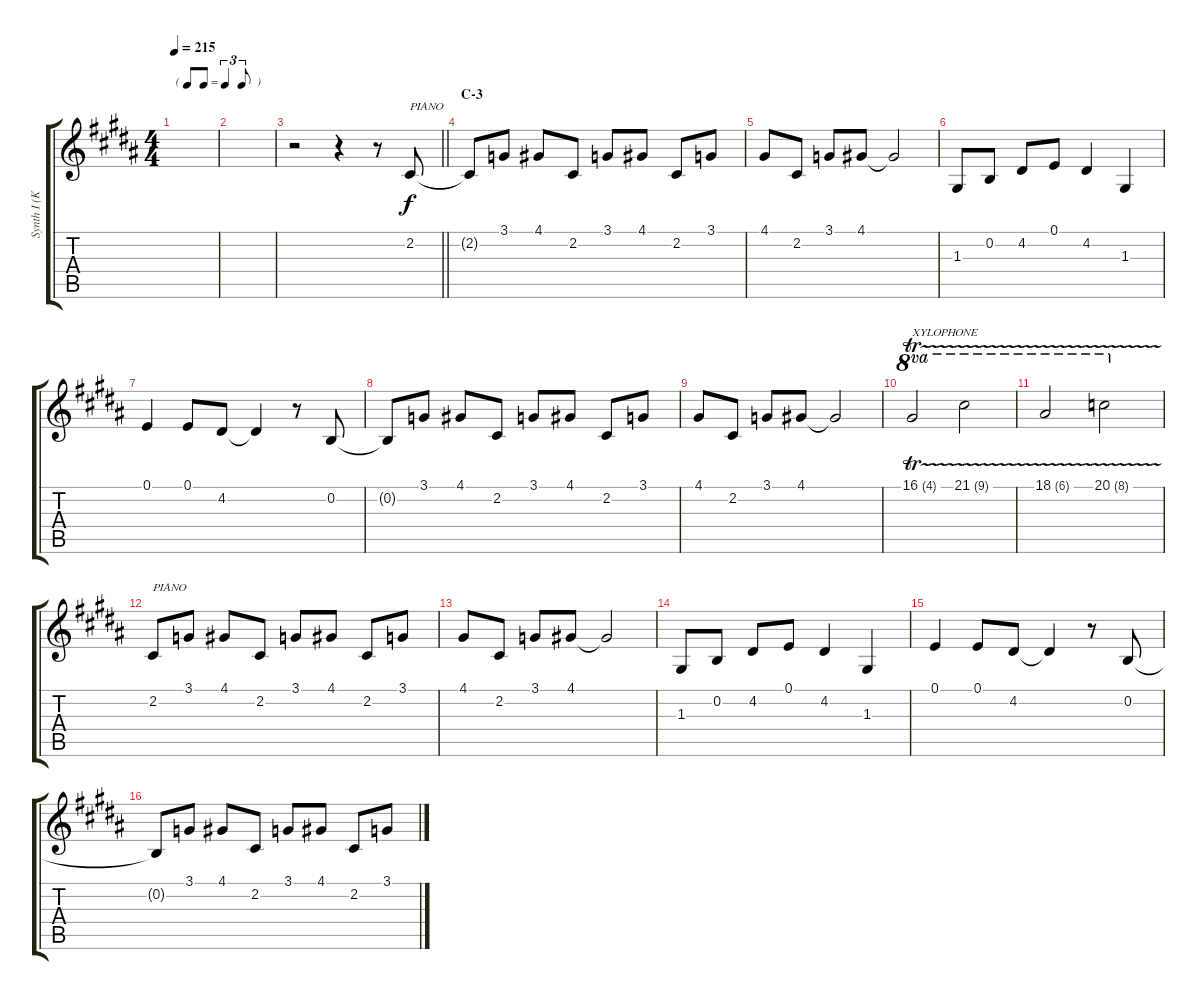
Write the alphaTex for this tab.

\track ("Synth I (Kotobuki Tsumugi)" "Synth I (K") {instrument acousticgrandpiano}
\staff {score tabs}
\tuning (E4 B3 G3 D3 A2 E2) {hide}
\ts (4 4)
\tf triplet8th
\tempo 215
\clef g2
\ks b
|
|
\barLineRight lightlight
r.2 r.4 r.8 2.2.8{txt "PIANO"} |
\section ("" "C-3")
2.2{t}.8 3.1.8 4.1.8 2.2.8 3.1.8 4.1.8 2.2.8 3.1.8 |
4.1.8 2.2.8 3.1.8 4.1.8 4.1{t}.2 |
1.3.8 0.2.8 4.2.8 0.1.8 4.2.4 1.3.4 |
0.1.4 0.1.8 4.2.8 4.2{t}.4 r.8 0.2.8 |
0.2{t}.8 3.1.8 4.1.8 2.2.8 3.1.8 4.1.8 2.2.8 3.1.8 |
4.1.8 2.2.8 3.1.8 4.1.8 4.1{t}.2 |
16.1{tr (4 16)}.2{ot 8va txt "XYLOPHONE" instrument celesta} 21.1{tr (9 16)}.2{ot 8va} |
18.1{tr (6 16)}.2{ot 8va} 20.1{tr (8 16)}.2{ot 8va} |
2.2.8{txt "PIANO" instrument acousticgrandpiano} 3.1.8 4.1.8 2.2.8 3.1.8 4.1.8 2.2.8 3.1.8 |
4.1.8 2.2.8 3.1.8 4.1.8 4.1{t}.2 |
1.3.8 0.2.8 4.2.8 0.1.8 4.2.4 1.3.4 |
0.1.4 0.1.8 4.2.8 4.2{t}.4 r.8 0.2.8 |
0.2{t}.8 3.1.8 4.1.8 2.2.8 3.1.8 4.1.8 2.2.8 3.1.8
